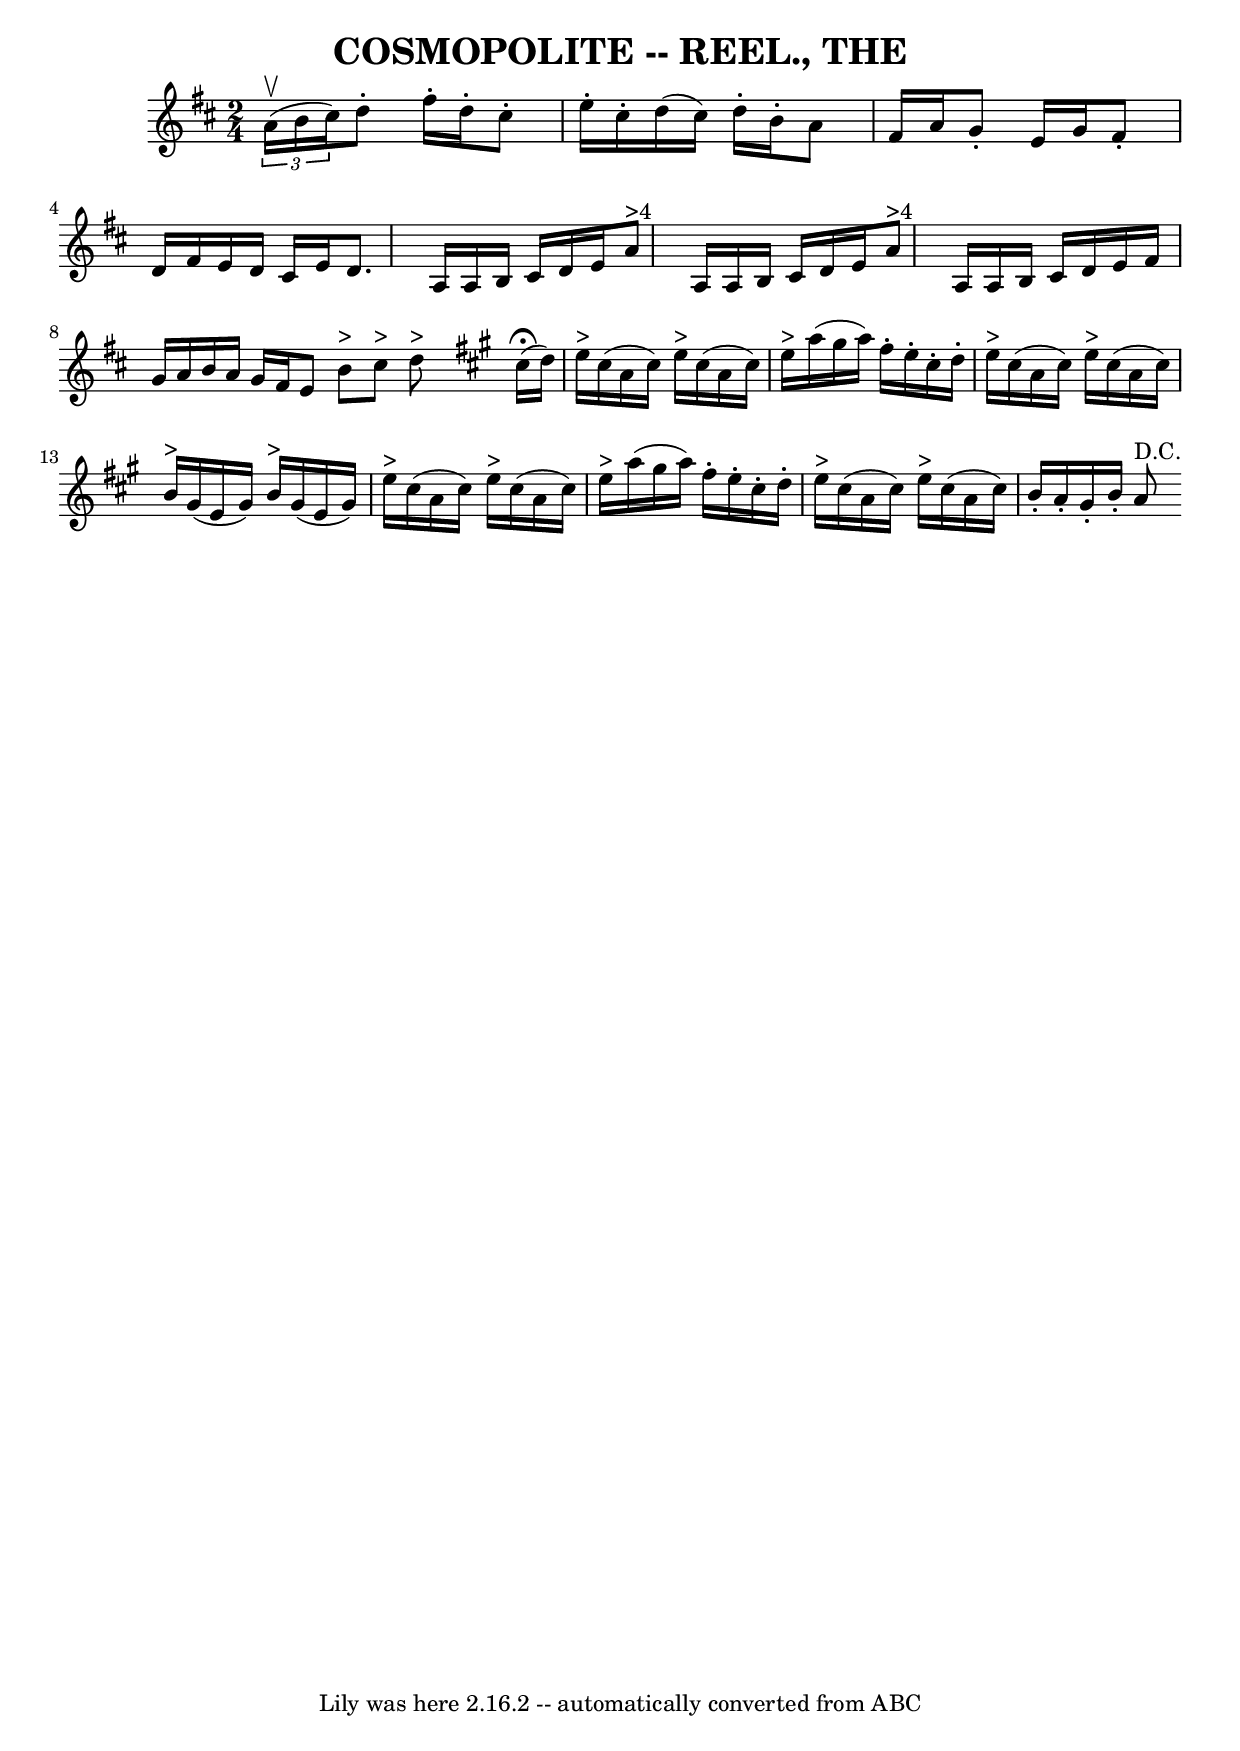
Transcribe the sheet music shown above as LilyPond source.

\version "2.16.2"
\include "Mammoth.ily"
\header {
 crossRefNumber = "8"
 footnotes = ""
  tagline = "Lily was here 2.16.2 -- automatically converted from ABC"
  title = "COSMOPOLITE -- REEL., THE"

}
voicedefault =  {


  \time 2/4 
  \key d \major
  \times 2/3 { a'16^\upbow(b'16 cs''16)  	     }   |
 d''8-. fs''16-. d''16-. cs''8-. e''16-. cs''16-.  |
 d''16 (cs''16) d''16-. b'16-. a'8 fs'16 a'16   |
 g'8-. e'16 g'16 fs'8-. d'16 fs'16  |
 e'16 d'16 cs'16 e'16 d'8. a16   |
 a16 b16 cs'16 d'16 e'16 a'8^">4" a16   |
 a16 b16 cs'16 d'16 e'16 a'8^">4" a16   |
 a16 b16 cs'16 d'16 e'16 fs'16 g'16 a'16   |
 b'16 a'16 g'16 fs'16 e'8     \bar ":|" b'8^">" cs''8^">" d''8^">"   \bar "| |"   
  \key a \major
     \bar "|:" cs''16^\fermata(d''16)  |
 e''16^">" cs''16 ( a'16 cs''16) e''16^">" cs''16 (a'16 cs''16)  |
 e''16^">" a''16 (gs''16 a''16) fs''16-. e''16-. cs''16-. d''16-.  |
 e''16^">" cs''16 (a'16 cs''16) e''16^">" cs''16 (a'16 cs''16) |
 b'16^">" gs'16 (e'16 gs'16) b'16^">" gs'16 (e'16 gs'16)  |
 e''16^">" cs''16 (a'16 cs''16) e''16^">" cs''16 (a'16 cs''16)  |
 e''16^">" a''16 (gs''16 a''16) fs''16-. e''16-. cs''16-. d''16-.  |
 e''16^">" cs''16 (a'16 cs''16) e''16^">" cs''16 (a'16 cs''16)  |
 b'16-. a'16-. gs'16-. b'16-. a'8^"D.C."   \bar ": |"   

}

\score{
  <<

    \context Staff="default"
    {
      \voicedefault 
      
    }

  >>
  \layout {
    
  }
  \midi {
  }

}
